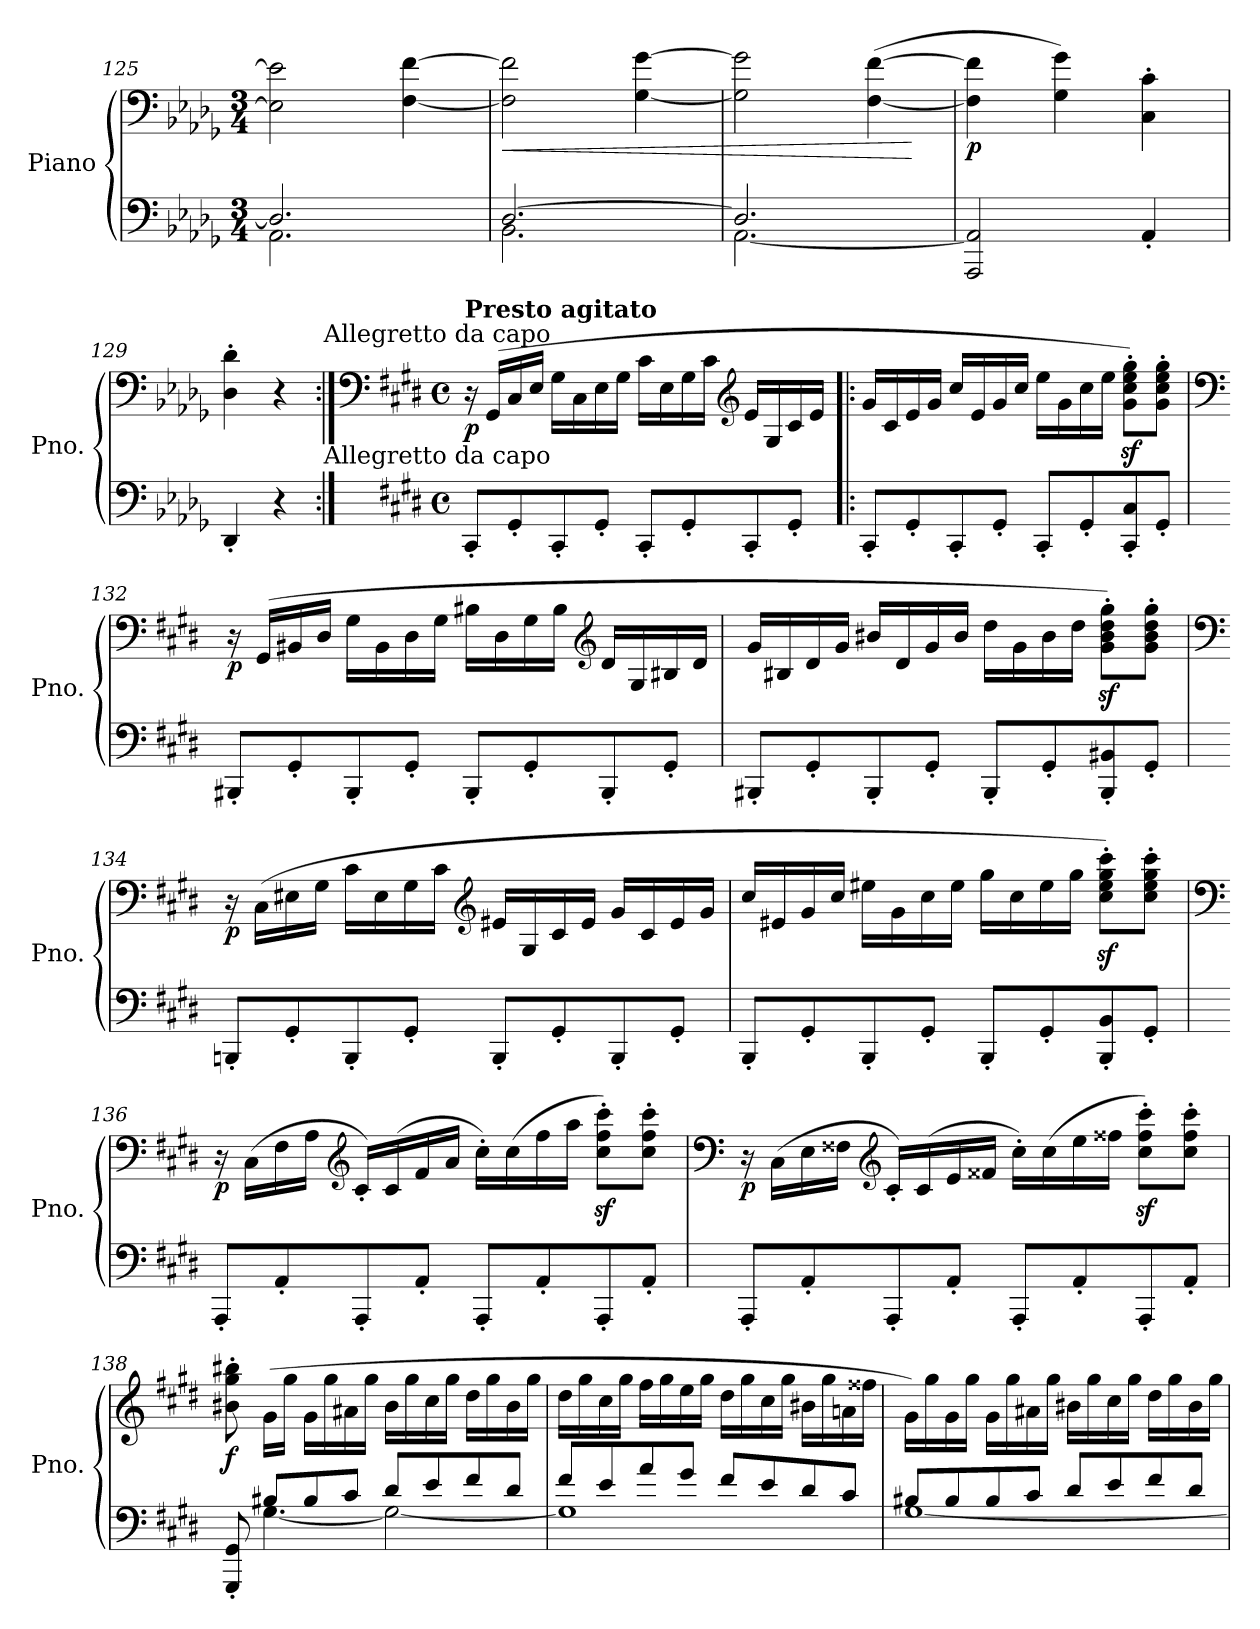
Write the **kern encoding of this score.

**kern	**kern	**dynam
*part1	*part1	*part1
*staff2	*staff1	*staff1/2
*I"Piano	*	*
*I'Pno.	*	*
*clefF4	*clefF4	*
*k[b-e-a-d-g-]	*k[b-e-a-d-g-]	*
*M3/4	*M3/4	*
=125	=125	=125
*^	*	*
2.D-/]	2.AA-\	2E\] 2e\]	.
.	.	[4F\ [4f\	.
=126	=126	=126	=126
!	!	!	!LO:HP:b
[2.D-/	2.BB-\	2F\] 2f\]	<
.	.	[4G-\ [4g-\	.
=127	=127	=127	=127
2.D-/]	[2.AA-\	2G-\] 2g-\]	.
.	.	([4F\ [4f\	.
*v	*v	*	*
.	.	[
=128	=128	=128
!	!	!LO:DY:b
2AAA-/ 2AA-/]	4F\] 4f\]	p
.	4G-\ 4g-\)	.
4AA-'/	4C\' 4c\'	.
=129	=129	=129
4DD-'/	4D-\' 4d-\'	.
4r	4r	.
!	!LO:TX:a:t=Allegretto da capo	!
!LO:TX:a:t=Allegretto da capo	!	!
!!LO:PB:g=z
=130:|!	=130:|!	=130:|!
*	*clefF4	*
*k[f#c#g#d#]	*k[f#c#g#d#]	*
*M4/4	*M4/4	*
*met(c)	*met(c)	*
!	!LO:TX:a:B:t=Presto agitato	!
!	!	!LO:DY:b
8CC#'/L	16r	p
.	(16GG#/LL	.
8GG#'/	16C#/	.
.	16E/JJ	.
8CC#'/	16G#\LL	.
.	16C#\	.
8GG#'/J	16E\	.
.	16G#\JJ	.
8CC#'/L	16c#\LL	.
.	16E\	.
8GG#'/	16G#\	.
.	16c#\JJ	.
*	*clefG2	*
8CC#'/	16e/LL	.
.	16G#/	.
8GG#'/J	16c#/	.
.	16e/JJ	.
=131!|:	=131!|:	=131!|:
8CC#'/L	16g#/LL	.
.	16c#/	.
8GG#'/	16e/	.
.	16g#/JJ	.
8CC#'/	16cc#/LL	.
.	16e/	.
8GG#'/J	16g#/	.
.	16cc#/JJ	.
8CC#'/L	16ee\LL	.
.	16g#\	.
8GG#'/	16cc#\	.
.	16ee\JJ	.
8CC#/' 8C#/'	8g#\z<' 8cc#\z<' 8ee\z<' 8gg#\z<'L)	.
8GG#'/J	8g#\' 8cc#\' 8ee\' 8gg#\'J	.
=132	=132	=132
*	*clefF4	*
!	!	!LO:DY:b
8BBB#X'/L	16r	p
.	(16GG#/LL	.
8GG#'/	16BB#X/	.
.	16D#/JJ	.
8BBB#'/	16G#\LL	.
.	16BB#\	.
8GG#'/J	16D#\	.
.	16G#\JJ	.
8BBB#'/L	16B#X\LL	.
.	16D#\	.
8GG#'/	16G#\	.
.	16B#\JJ	.
*	*clefG2	*
8BBB#'/	16d#/LL	.
.	16G#/	.
8GG#'/J	16B#X/	.
.	16d#/JJ	.
!!LO:LB:g=z
=133	=133	=133
8BBB#X'/L	16g#/LL	.
.	16B#X/	.
8GG#'/	16d#/	.
.	16g#/JJ	.
8BBB#'/	16b#X/LL	.
.	16d#/	.
8GG#'/J	16g#/	.
.	16b#/JJ	.
8BBB#'/L	16dd#\LL	.
.	16g#\	.
8GG#'/	16b#\	.
.	16dd#\JJ	.
8BBB#/' 8BB#X/'	8g#\z<' 8b#\z<' 8dd#\z<' 8gg#\z<'L)	.
8GG#'/J	8g#\' 8b#\' 8dd#\' 8gg#\'J	.
=134	=134	=134
*	*clefF4	*
!	!	!LO:DY:b
8BBBn'/L	16r	p
.	(16C#\LL	.
8GG#'/	16E#X\	.
.	16G#\JJ	.
8BBB'/	16c#\LL	.
.	16E#\	.
8GG#'/J	16G#\	.
.	16c#\JJ	.
*	*clefG2	*
8BBB'/L	16e#X/LL	.
.	16G#/	.
8GG#'/	16c#/	.
.	16e#/JJ	.
8BBB'/	16g#/LL	.
.	16c#/	.
8GG#'/J	16e#/	.
.	16g#/JJ	.
=135	=135	=135
8BBB'/L	16cc#/LL	.
.	16e#X/	.
8GG#'/	16g#/	.
.	16cc#/JJ	.
8BBB'/	16ee#X\LL	.
.	16g#\	.
8GG#'/J	16cc#\	.
.	16ee#\JJ	.
8BBB'/L	16gg#\LL	.
.	16cc#\	.
8GG#'/	16ee#\	.
.	16gg#\JJ	.
8BBB/' 8BB/'	8cc#\z<' 8ee#\z<' 8gg#\z<' 8ccc#\z<'L)	.
8GG#'/J	8cc#\' 8ee#\' 8gg#\' 8ccc#\'J	.
!!LO:LB:g=z
=136	=136	=136
*	*clefF4	*
!	!	!LO:DY:b
8AAA'/L	16r	p
.	(16C#\LL	.
8AA'/	16F#\	.
.	16A\JJ	.
*	*clefG2	*
8AAA'/	16c#'/LL)	.
.	(16c#/	.
8AA'/J	16f#/	.
.	16a/JJ	.
8AAA'/L	16cc#'\LL)	.
.	(16cc#\	.
8AA'/	16ff#\	.
.	16aa\JJ	.
8AAA'/	8cc#\z<' 8ff#\z<' 8ccc#\z<'L)	.
8AA'/J	8cc#\' 8ff#\' 8ccc#\'J	.
=137	=137	=137
*	*clefF4	*
!	!	!LO:DY:b
8AAA'/L	16r	p
.	(16C#\LL	.
8AA'/	16E\	.
.	16F##X\JJ	.
*	*clefG2	*
8AAA'/	16c#'/LL)	.
.	(16c#/	.
8AA'/J	16e/	.
.	16f##X/JJ	.
8AAA'/L	16cc#'\LL)	.
.	(16cc#\	.
8AA'/	16ee\	.
.	16ff##X\JJ	.
8AAA'/	8cc#\z<' 8ff##\z<' 8ccc#\z<'L)	.
8AA'/J	8cc#\' 8ff##\' 8ccc#\'J	.
=138	=138	=138
*^	*	*
!	!	!	!LO:DY:b
8GGG#/' 8GG#/'	8ryy	8b#X\' 8gg#\' 8bb#X\'	f
8B#X/L	[4.G#\	(16g#\LL	.
.	.	16gg#\JJ	.
8B#/	.	16g#\LL	.
.	.	16gg#\	.
8c#/J	.	16a#X\	.
.	.	16gg#\JJ	.
8d#/L	2G#\_	16b#\LL	.
.	.	16gg#\	.
8e/	.	16cc#\	.
.	.	16gg#\JJ	.
8f#/	.	16dd#\LL	.
.	.	16gg#\	.
8d#/J	.	16b#\	.
.	.	16gg#\JJ	.
!!LO:LB:g=z
=139	=139	=139	=139
8f#/L	1G#]	16dd#\LL	.
.	.	16gg#\	.
8e/	.	16cc#\	.
.	.	16gg#\JJ	.
8a/	.	16ff#\LL	.
.	.	16gg#\	.
8g#/J	.	16ee\	.
.	.	16gg#\JJ	.
8f#/L	.	16dd#\LL	.
.	.	16gg#\	.
8e/	.	16cc#\	.
.	.	16gg#\JJ	.
8d#/	.	16b#X\LL	.
.	.	16gg#\	.
8c#/J	.	16an\	.
.	.	16ff##X\JJ	.
=140	=140	=140	=140
8B#X/L	[1G#	16g#\LL)	.
.	.	16gg#\	.
8B#/	.	16g#\	.
.	.	16gg#\JJ	.
8B#/	.	16g#\LL	.
.	.	16gg#\	.
8c#/J	.	16a#X\	.
.	.	16gg#\JJ	.
8d#/L	.	16b#X\LL	.
.	.	16gg#\	.
8e/	.	16cc#\	.
.	.	16gg#\JJ	.
8f#/	.	16dd#\LL	.
.	.	16gg#\	.
8d#/J	.	16b#\	.
.	.	16gg#\JJ	.
*v	*v	*	*
=	=	=
*-	*-	*-
